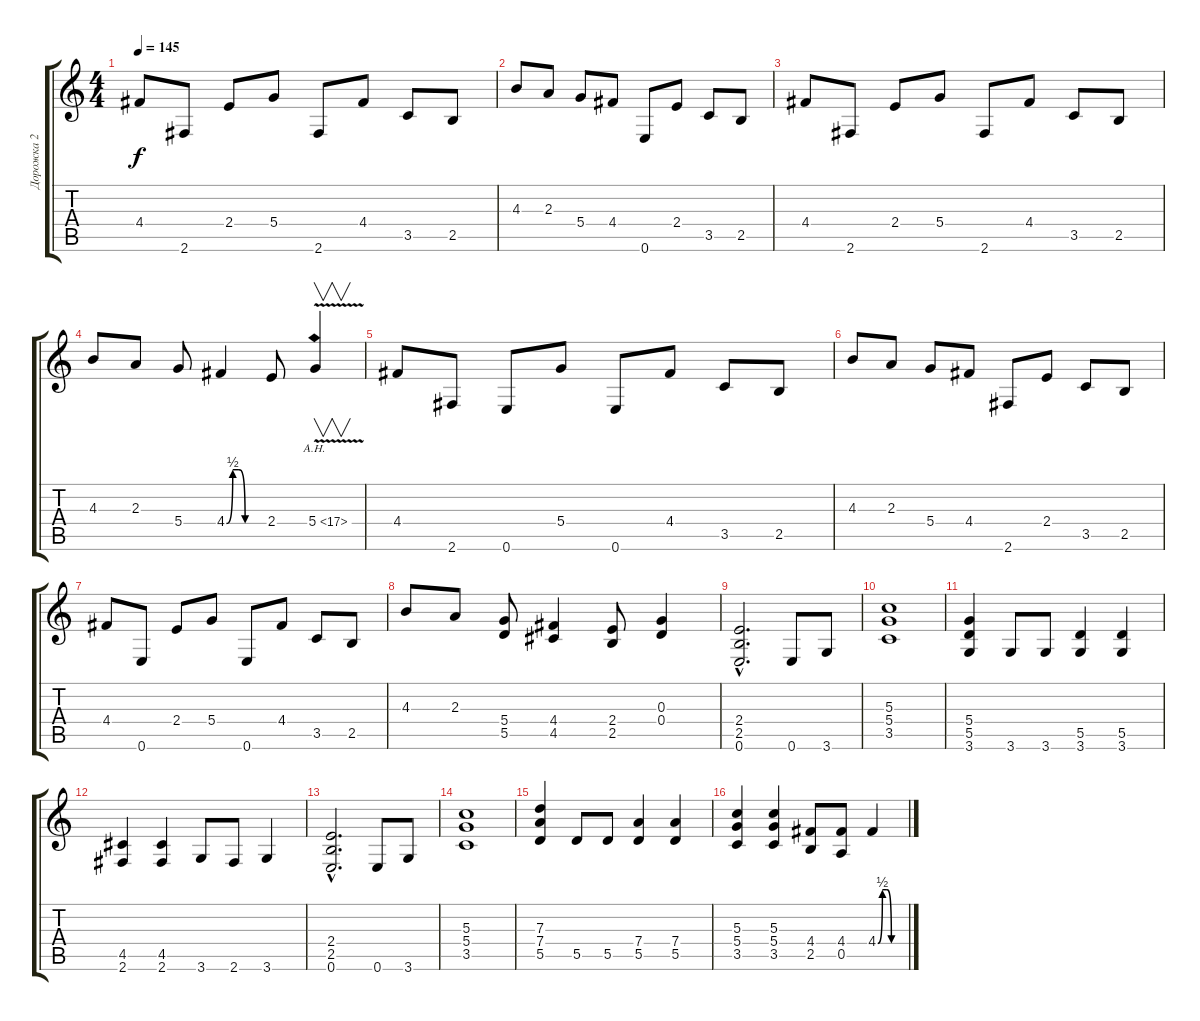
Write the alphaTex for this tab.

\track ("Дорожка 2" "Дорожка 2") {instrument overdrivenguitar}
\staff {score tabs}
\tuning (E4 B3 G3 D3 A2 E2) {hide}
\ts (4 4)
\tempo 145
\clef g2
\ks c
4.4.8{dy f} 2.6.8 2.4.8 5.4.8 2.6.8 4.4.8 3.5.8 2.5.8 |
4.3.8 2.3.8 5.4.8 4.4.8 0.6.8 2.4.8 3.5.8 2.5.8 |
4.4.8 2.6.8 2.4.8 5.4.8 2.6.8 4.4.8 3.5.8 2.5.8 |
4.3.8 2.3.8 5.4.8 4.4{be (custom 0 0 10 2 20 2 30 0 60 0)}.4 2.4.8 5.4{ah 12 v}.4{v} |
4.4.8 2.6.8 0.6.8 5.4.8 0.6.8 4.4.8 3.5.8 2.5.8 |
4.3.8 2.3.8 5.4.8 4.4.8 2.6.8 2.4.8 3.5.8 2.5.8 |
4.4.8 0.6.8 2.4.8 5.4.8 0.6.8 4.4.8 3.5.8 2.5.8 |
4.3.8 2.3.8 (5.4 5.5).8 (4.4 4.5).4 (2.4 2.5).8 (0.3 0.4).4 |
(2.4{hac} 2.5{hac} 0.6{hac}).2{d} 0.6.8 3.6.8 |
(5.3 5.4 3.5).1 |
(5.4 5.5 3.6).4 3.6.8 3.6.8 (5.5 3.6).4 (5.5 3.6).4 |
(4.5 2.6).4 (4.5 2.6).4 3.6.8 2.6.8 3.6.4 |
(2.4{hac} 2.5{hac} 0.6{hac}).2{d} 0.6.8 3.6.8 |
(5.3 5.4 3.5).1 |
(7.3 7.4 5.5).4 5.5.8 5.5.8 (7.4 5.5).4 (7.4 5.5).4 |
(5.3 5.4 3.5).4 (5.3 5.4 3.5).4 (4.4 2.5).8 (4.4 0.5).8 4.4{be (custom 0 0 10 2 20 2 30 0 60 0)}.4
